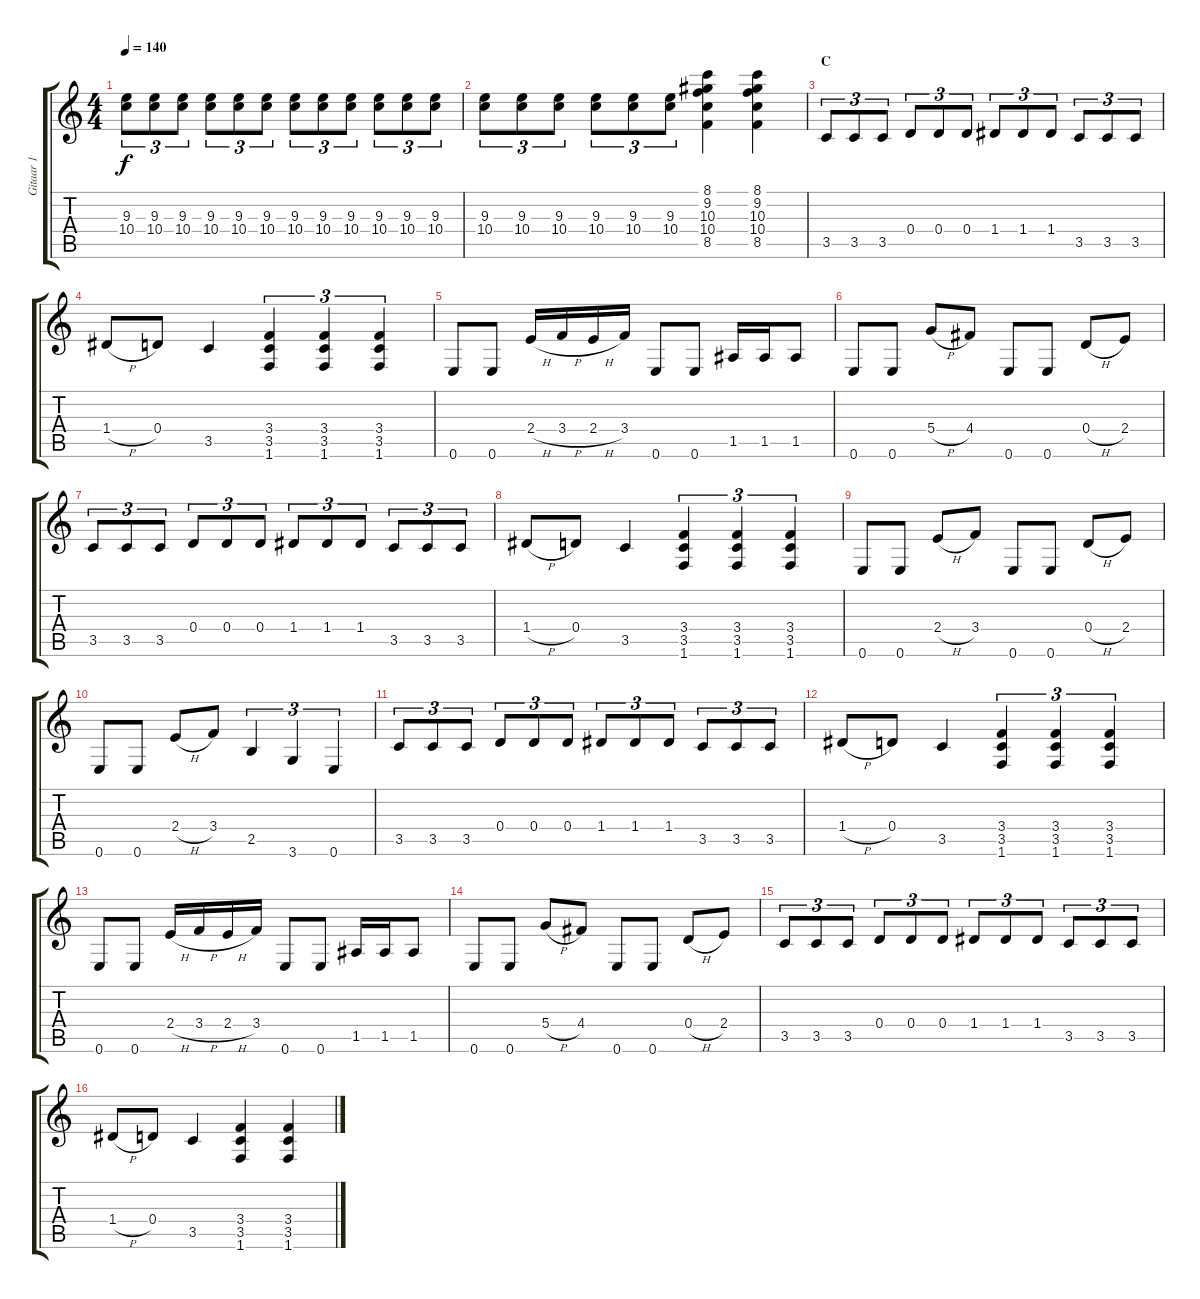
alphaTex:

\track ("Gitaar 1" "Gitaar 1") {instrument overdrivenguitar}
\staff {score tabs}
\tuning (E4 B3 G3 D3 A2 E2) {hide}
\ts (4 4)
\tempo 140
\clef g2
\ks c
(9.3 10.4).8{tu (3 2) dy f} (9.3 10.4).8{tu (3 2)} (9.3 10.4).8{tu (3 2)} (9.3 10.4).8{tu (3 2)} (9.3 10.4).8{tu (3 2)} (9.3 10.4).8{tu (3 2)} (9.3 10.4).8{tu (3 2)} (9.3 10.4).8{tu (3 2)} (9.3 10.4).8{tu (3 2)} (9.3 10.4).8{tu (3 2)} (9.3 10.4).8{tu (3 2)} (9.3 10.4).8{tu (3 2)} |
(9.3 10.4).8{tu (3 2)} (9.3 10.4).8{tu (3 2)} (9.3 10.4).8{tu (3 2)} (9.3 10.4).8{tu (3 2)} (9.3 10.4).8{tu (3 2)} (9.3 10.4).8{tu (3 2)} (8.1 9.2 10.3 10.4 8.5).4 (8.1 9.2 10.3 10.4 8.5).4 |
\section ("" "C")
3.5.8{tu (3 2)} 3.5.8{tu (3 2)} 3.5.8{tu (3 2)} 0.4.8{tu (3 2)} 0.4.8{tu (3 2)} 0.4.8{tu (3 2)} 1.4.8{tu (3 2)} 1.4.8{tu (3 2)} 1.4.8{tu (3 2)} 3.5.8{tu (3 2)} 3.5.8{tu (3 2)} 3.5.8{tu (3 2)} |
1.4{h}.8 0.4.8 3.5.4 (3.4 3.5 1.6).4{tu (3 2)} (3.4 3.5 1.6).4{tu (3 2)} (3.4 3.5 1.6).4{tu (3 2)} |
0.6.8 0.6.8 2.4{h}.16 3.4{h}.16 2.4{h}.16 3.4.16 0.6.8 0.6.8 1.5.16 1.5.16 1.5.8 |
0.6.8 0.6.8 5.4{h}.8 4.4.8 0.6.8 0.6.8 0.4{h}.8 2.4.8 |
3.5.8{tu (3 2)} 3.5.8{tu (3 2)} 3.5.8{tu (3 2)} 0.4.8{tu (3 2)} 0.4.8{tu (3 2)} 0.4.8{tu (3 2)} 1.4.8{tu (3 2)} 1.4.8{tu (3 2)} 1.4.8{tu (3 2)} 3.5.8{tu (3 2)} 3.5.8{tu (3 2)} 3.5.8{tu (3 2)} |
1.4{h}.8 0.4.8 3.5.4 (3.4 3.5 1.6).4{tu (3 2)} (3.4 3.5 1.6).4{tu (3 2)} (3.4 3.5 1.6).4{tu (3 2)} |
0.6.8 0.6.8 2.4{h}.8 3.4.8 0.6.8 0.6.8 0.4{h}.8 2.4.8 |
0.6.8 0.6.8 2.4{h}.8 3.4.8 2.5.4{tu (3 2)} 3.6.4{tu (3 2)} 0.6.4{tu (3 2)} |
3.5.8{tu (3 2)} 3.5.8{tu (3 2)} 3.5.8{tu (3 2)} 0.4.8{tu (3 2)} 0.4.8{tu (3 2)} 0.4.8{tu (3 2)} 1.4.8{tu (3 2)} 1.4.8{tu (3 2)} 1.4.8{tu (3 2)} 3.5.8{tu (3 2)} 3.5.8{tu (3 2)} 3.5.8{tu (3 2)} |
1.4{h}.8 0.4.8 3.5.4 (3.4 3.5 1.6).4{tu (3 2)} (3.4 3.5 1.6).4{tu (3 2)} (3.4 3.5 1.6).4{tu (3 2)} |
0.6.8 0.6.8 2.4{h}.16 3.4{h}.16 2.4{h}.16 3.4.16 0.6.8 0.6.8 1.5.16 1.5.16 1.5.8 |
0.6.8 0.6.8 5.4{h}.8 4.4.8 0.6.8 0.6.8 0.4{h}.8 2.4.8 |
3.5.8{tu (3 2)} 3.5.8{tu (3 2)} 3.5.8{tu (3 2)} 0.4.8{tu (3 2)} 0.4.8{tu (3 2)} 0.4.8{tu (3 2)} 1.4.8{tu (3 2)} 1.4.8{tu (3 2)} 1.4.8{tu (3 2)} 3.5.8{tu (3 2)} 3.5.8{tu (3 2)} 3.5.8{tu (3 2)} |
1.4{h}.8 0.4.8 3.5.4 (3.4 3.5 1.6).4 (3.4 3.5 1.6).4
